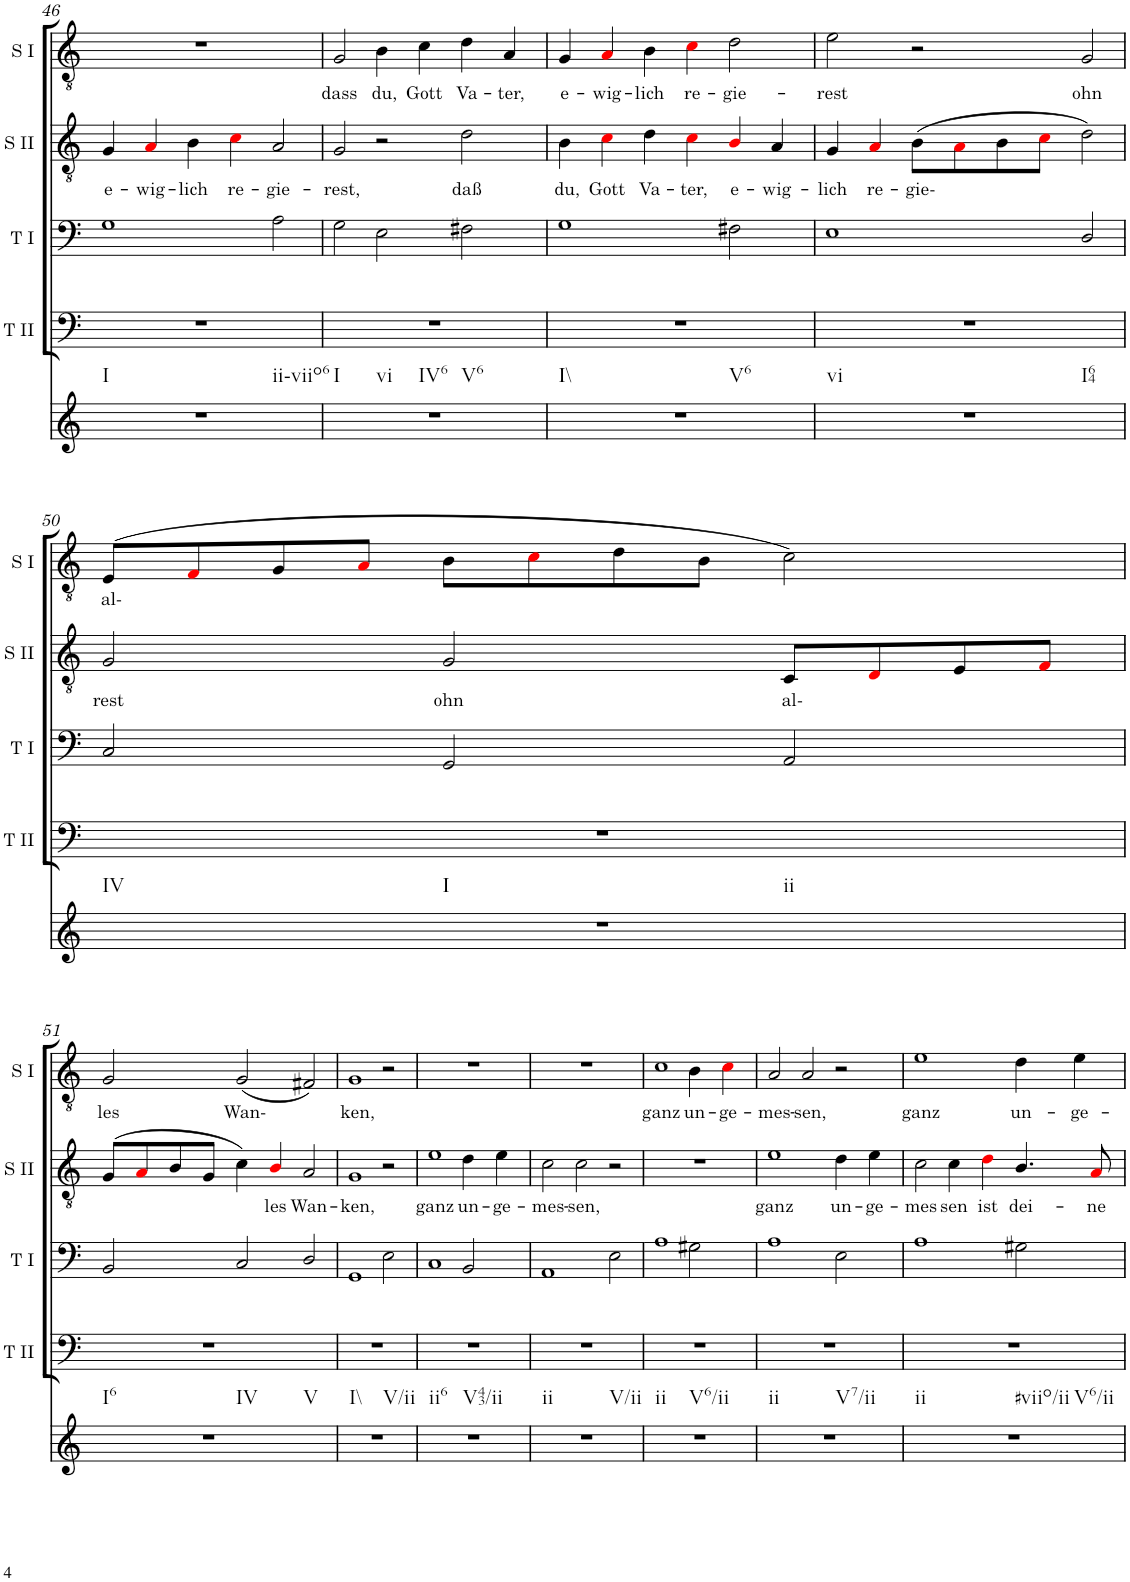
**kern	**kern	**kern	**kern	**text	**kern	**text
*part5	*part4	*part3	*part2	*part2	*part1	*part1
*staff5	*staff4	*staff3	*staff2	*staff2	*staff1	*staff1
*I"Continuo	*I"Tenor II	*I"Tenor I	*I"Soprano II	*	*I"Soprano I	*
*	*I'T II	*I'T I	*I'S II	*	*I'S I	*
!!LO:PB:g=z
*clefG2	*clefG2	*clefG2	*clefF4	*	*clefG2	*
*k[]	*k[]	*k[]	*k[]	*	*k[]	*
*M3/2	*M3/2	*M3/2	*M3/2	*	*M3/2	*
=46	=46	=46	=46	=46	=46	=46
!LO:TX:b:t=I	!	!	!	!	!	!
!LO:TX:b:t=ii-viio6	!	!	!	!	!	!
!	!	!	!	!LO:LY:b	!	!
1.r	1.r	1G	4G/	e-	1.r	.
!	!	!	!	!LO:LY:b	!	!
.	.	.	4Ai/	wig-	.	.
!	!	!	!	!LO:LY:b	!	!
.	.	.	4B\	lich	.	.
!	!	!	!	!LO:LY:b	!	!
.	.	.	4ci\	re-	.	.
!	!	!	!	!LO:LY:b	!	!
.	.	2A\	2A/	gie-	.	.
=47	=47	=47	=47	=47	=47	=47
!LO:TX:b:t=I	!	!	!	!	!	!
!LO:TX:b:t=vi	!	!	!	!	!	!
!LO:TX:b:t=IV6	!	!	!	!	!	!
!LO:TX:b:t=V6	!	!	!	!	!	!
!	!	!	!	!LO:LY:b	!	!LO:LY:b
1.r	1.r	2G\	2G/	rest,	2G/	dass
!	!	!	!	!	!	!LO:LY:b
.	.	2E\	2r	.	4B\	du,
!	!	!	!	!	!	!LO:LY:b
.	.	.	.	.	4c\	Gott
!	!	!	!	!LO:LY:b	!	!LO:LY:b
.	.	2F#X\	2d\	daß	4d\	Va-
!	!	!	!	!	!	!LO:LY:b
.	.	.	.	.	4A/	ter,
=48	=48	=48	=48	=48	=48	=48
!LO:TX:b:t=I\\	!	!	!	!	!	!
!LO:TX:b:t=V6	!	!	!	!	!	!
!	!	!	!	!LO:LY:b	!	!LO:LY:b
1.r	1.r	1G	4B\	du,	4G/	e-
!	!	!	!	!LO:LY:b	!	!LO:LY:b
.	.	.	4ci\	Gott	4Ai/	wig-
!	!	!	!	!LO:LY:b	!	!LO:LY:b
.	.	.	4d\	Va-	4B\	lich
!	!	!	!	!LO:LY:b	!	!LO:LY:b
.	.	.	4ci\	ter,	4ci\	re-
!	!	!	!	!LO:LY:b	!	!LO:LY:b
.	.	2F#X\	4Bi/	e-	2d\	gie-
!	!	!	!	!LO:LY:b	!	!
.	.	.	4A/	wig-	.	.
=49	=49	=49	=49	=49	=49	=49
!LO:TX:b:t=vi	!	!	!	!	!	!
!LO:TX:b:t=I64	!	!	!	!	!	!
!	!	!	!	!LO:LY:b	!	!LO:LY:b
1.r	1.r	1E	4G/	lich	2e\	rest
!	!	!	!	!LO:LY:b	!	!
.	.	.	4Ai/	re-	.	.
!	!	!	!	!LO:LY:b	!	!
.	.	.	(8B\L	gie-	2r	.
.	.	.	8Ai\	.	.	.
.	.	.	8B\	.	.	.
.	.	.	8ci\J	.	.	.
!	!	!	!	!	!	!LO:LY:b
.	.	2D/	2d\)	.	2G/	ohn
!!LO:LB:g=z
=50	=50	=50	=50	=50	=50	=50
!LO:TX:b:t=IV	!	!	!	!	!	!
!LO:TX:b:t=I	!	!	!	!	!	!
!LO:TX:b:t=ii	!	!	!	!	!	!
!	!	!	!	!LO:LY:b	!	!LO:LY:b
1.r	1.r	2C/	2G/	rest	(8E/L	al-
.	.	.	.	.	8Fi/	.
.	.	.	.	.	8G/	.
.	.	.	.	.	8Ai/J	.
!	!	!	!	!LO:LY:b	!	!
.	.	2GG/	2G/	ohn	8B\L	.
.	.	.	.	.	8ci\	.
.	.	.	.	.	8d\	.
.	.	.	.	.	8B\J	.
!	!	!	!	!LO:LY:b	!	!
.	.	2AA/	8C/L	al-	2c\)	.
.	.	.	8Di/	.	.	.
.	.	.	8E/	.	.	.
.	.	.	8Fi/J	.	.	.
!!LO:LB:g=z
=51	=51	=51	=51	=51	=51	=51
!LO:TX:b:t=I6	!	!	!	!	!	!
!LO:TX:b:t=IV	!	!	!	!	!	!
!LO:TX:b:t=V	!	!	!	!	!	!
!	!	!	!	!	!	!LO:LY:b
1.r	1.r	2BB/	(8G/L	.	2G/	les
.	.	.	8Ai/	.	.	.
.	.	.	8B/	.	.	.
.	.	.	8G/J	.	.	.
!	!	!	!	!	!	!LO:LY:b
.	.	2C/	4c\)	.	(2G/	Wan-
!	!	!	!	!LO:LY:b	!	!
.	.	.	4Bi/	les	.	.
!	!	!	!	!LO:LY:b	!	!
.	.	2D/	2A/	Wan-	2F#X/)	.
=52	=52	=52	=52	=52	=52	=52
!LO:TX:b:t=I\\	!	!	!	!	!	!
!LO:TX:b:t=V/ii	!	!	!	!	!	!
!	!	!	!	!LO:LY:b	!	!LO:LY:b
1.r	1.r	1GG	1G	ken,	1G	ken,
.	.	2E\	2r	.	2r	.
=53	=53	=53	=53	=53	=53	=53
!LO:TX:b:t=ii6	!	!	!	!	!	!
!LO:TX:b:t=V43/ii	!	!	!	!	!	!
!	!	!	!	!LO:LY:b	!	!
1.r	1.r	1C	1e	ganz	1.r	.
!	!	!	!	!LO:LY:b	!	!
.	.	2BB/	4d\	un-	.	.
!	!	!	!	!LO:LY:b	!	!
.	.	.	4e\	ge-	.	.
=54	=54	=54	=54	=54	=54	=54
!LO:TX:b:t=ii	!	!	!	!	!	!
!LO:TX:b:t=V/ii	!	!	!	!	!	!
!	!	!	!	!LO:LY:b	!	!
1.r	1.r	1AA	2c\	mes-	1.r	.
!	!	!	!	!LO:LY:b	!	!
.	.	.	2c\	sen,	.	.
.	.	2E\	2r	.	.	.
=55	=55	=55	=55	=55	=55	=55
!LO:TX:b:t=ii	!	!	!	!	!	!
!LO:TX:b:t=V6/ii	!	!	!	!	!	!
!	!	!	!	!	!	!LO:LY:b
1.r	1.r	1A	1.r	.	1c	ganz
!	!	!	!	!	!	!LO:LY:b
.	.	2G#X\	.	.	4B\	un-
!	!	!	!	!	!	!LO:LY:b
.	.	.	.	.	4ci\	ge-
=56	=56	=56	=56	=56	=56	=56
!LO:TX:b:t=ii	!	!	!	!	!	!
!LO:TX:b:t=V7/ii	!	!	!	!	!	!
!	!	!	!	!LO:LY:b	!	!LO:LY:b
1.r	1.r	1A	1e	ganz	2A/	mes-
!	!	!	!	!	!	!LO:LY:b
.	.	.	.	.	2A/	sen,
!	!	!	!	!LO:LY:b	!	!
.	.	2E\	4d\	un-	2r	.
!	!	!	!	!LO:LY:b	!	!
.	.	.	4e\	ge-	.	.
=57	=57	=57	=57	=57	=57	=57
!LO:TX:b:t=ii	!	!	!	!	!	!
!LO:TX:b:t=#viio/ii	!	!	!	!	!	!
!LO:TX:b:t=V6/ii	!	!	!	!	!	!
!	!	!	!	!LO:LY:b	!	!LO:LY:b
1.r	1.r	1A	2c\	mes-	1e	ganz
!	!	!	!	!LO:LY:b	!	!
.	.	.	4c\	sen	.	.
!	!	!	!	!LO:LY:b	!	!
.	.	.	4di\	ist	.	.
!	!	!	!	!LO:LY:b	!	!LO:LY:b
.	.	2G#X\	4.B/	dei-	4d\	un-
!	!	!	!	!	!	!LO:LY:b
.	.	.	.	.	4e\	ge-
!	!	!	!	!LO:LY:b	!	!
.	.	.	8Ai/	ne	.	.
=	=	=	=	=	=	=
*-	*-	*-	*-	*-	*-	*-
